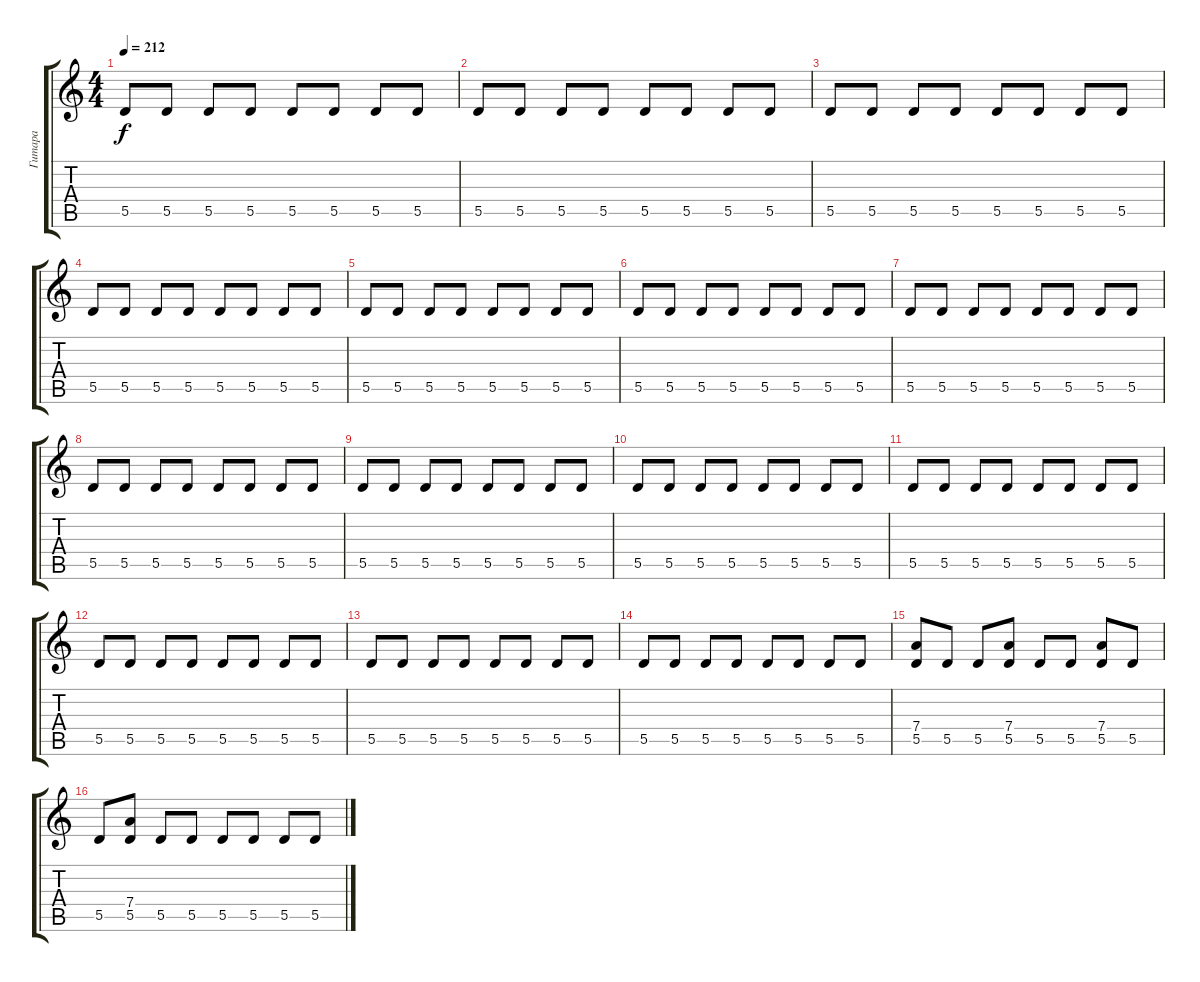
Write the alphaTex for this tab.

\track ("Гитара" "Гитара") {instrument overdrivenguitar}
\staff {score tabs}
\tuning (E4 B3 G3 D3 A2 E2) {hide}
\ts (4 4)
\tempo 212
\clef g2
\ks c
5.5.8{dy f} 5.5.8 5.5.8 5.5.8 5.5.8 5.5.8 5.5.8 5.5.8 |
5.5.8 5.5.8 5.5.8 5.5.8 5.5.8 5.5.8 5.5.8 5.5.8 |
5.5.8 5.5.8 5.5.8 5.5.8 5.5.8 5.5.8 5.5.8 5.5.8 |
5.5.8 5.5.8 5.5.8 5.5.8 5.5.8 5.5.8 5.5.8 5.5.8 |
5.5.8 5.5.8 5.5.8 5.5.8 5.5.8 5.5.8 5.5.8 5.5.8 |
5.5.8 5.5.8 5.5.8 5.5.8 5.5.8 5.5.8 5.5.8 5.5.8 |
5.5.8 5.5.8 5.5.8 5.5.8 5.5.8 5.5.8 5.5.8 5.5.8 |
5.5.8 5.5.8 5.5.8 5.5.8 5.5.8 5.5.8 5.5.8 5.5.8 |
5.5.8 5.5.8 5.5.8 5.5.8 5.5.8 5.5.8 5.5.8 5.5.8 |
5.5.8 5.5.8 5.5.8 5.5.8 5.5.8 5.5.8 5.5.8 5.5.8 |
5.5.8 5.5.8 5.5.8 5.5.8 5.5.8 5.5.8 5.5.8 5.5.8 |
5.5.8 5.5.8 5.5.8 5.5.8 5.5.8 5.5.8 5.5.8 5.5.8 |
5.5.8 5.5.8 5.5.8 5.5.8 5.5.8 5.5.8 5.5.8 5.5.8 |
5.5.8 5.5.8 5.5.8 5.5.8 5.5.8 5.5.8 5.5.8 5.5.8 |
(7.4 5.5).8 5.5.8 5.5.8 (7.4 5.5).8 5.5.8 5.5.8 (7.4 5.5).8 5.5.8 |
5.5.8 (7.4 5.5).8 5.5.8 5.5.8 5.5.8 5.5.8 5.5.8 5.5.8
